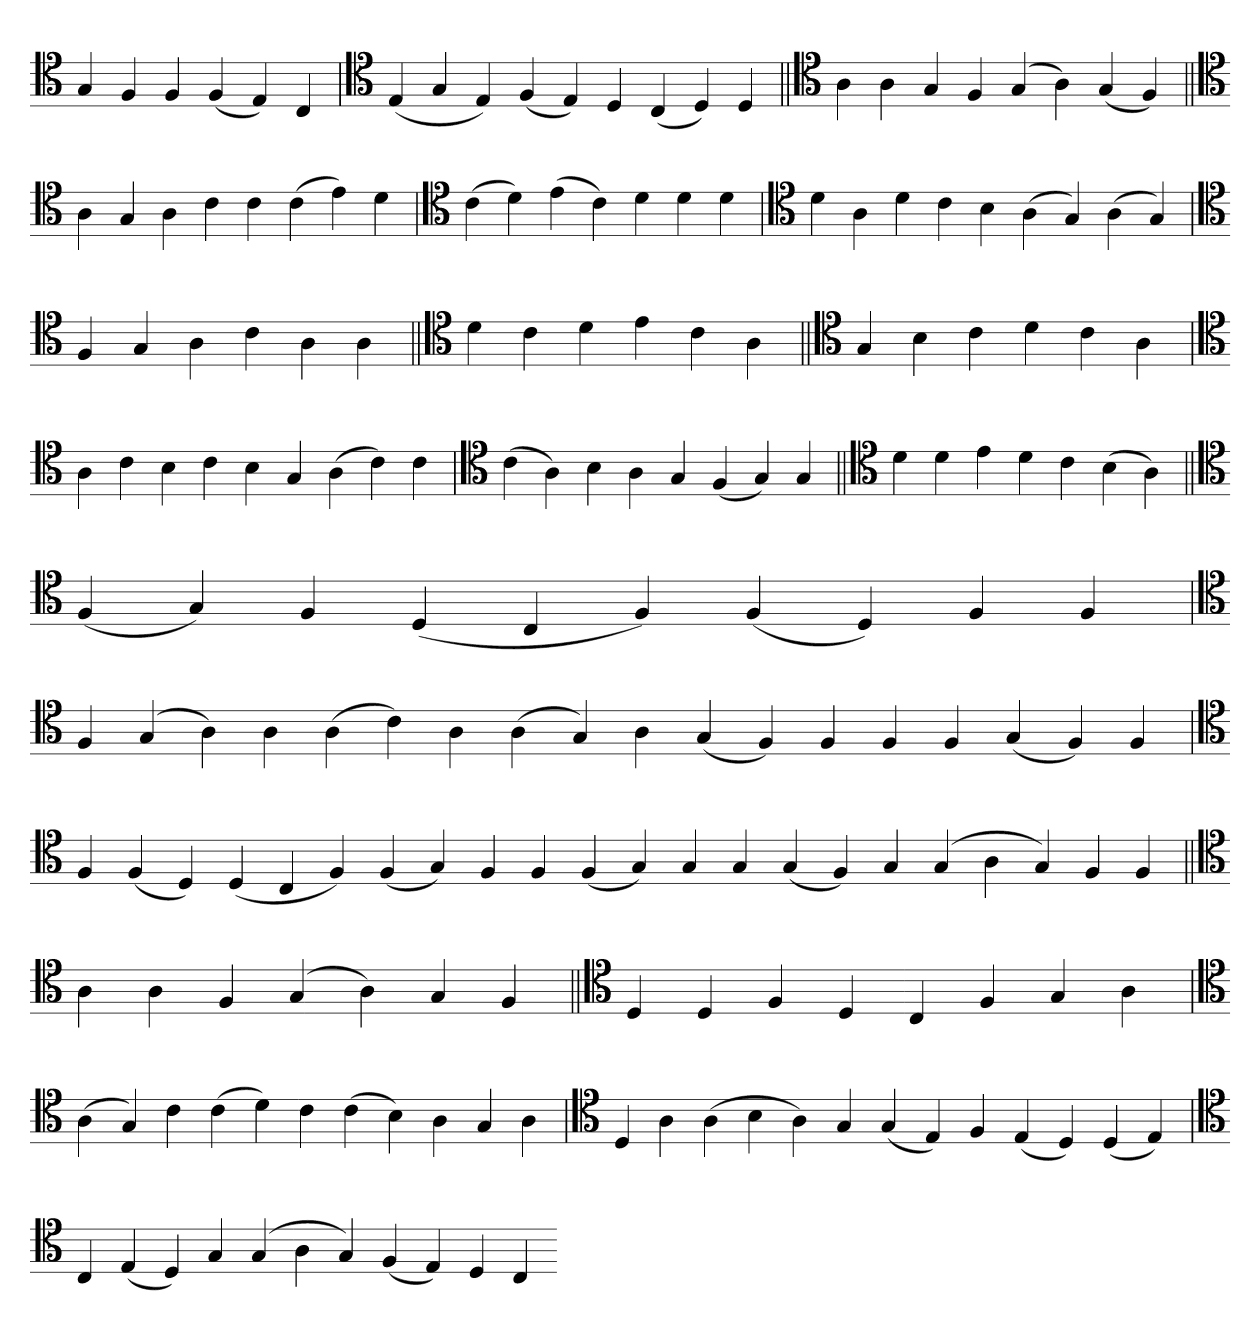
**kern
*part1
*staff1
*clefC4
=
4G
4F
4F
(4F
4E)
4C
=`
*clefC4
(4E
4G
4E)
(4F
4E)
4D
(4C
4D)
4D
=||
*clefC4
4A
4A
4G
4F
(4G
4A)
(4G
4F)
=||
*clefC4
4A
4G
4A
4c
4c
(4c
4e)
4d
=`
*clefC4
(4c
4d)
(4e
4c)
4d
4d
4d
='
*clefC4
4d
4A
4d
4c
4B
(4A
4G)
(4A
4G)
=`
*clefC4
4F
4G
4A
4c
4A
4A
=||
*clefC4
4d
4c
4d
4e
4c
4A
=||
*clefC4
4G
4B
4c
4d
4c
4A
=`
*clefC4
4A
4c
4B
4c
4B
4G
(4A
4c)
4c
=`
*clefC4
(4c
4A)
4B
4A
4G
(4F
4G)
4G
=||
*clefC4
4d
4d
4e
4d
4c
(4B
4A)
=||
*clefC4
(4F
4G)
4F
(4D
4C
4F)
(4F
4D)
4F
4F
=`
*clefC4
4F
(4G
4A)
4A
(4A
4c)
4A
(4A
4G)
4A
(4G
4F)
4F
4F
4F
(4G
4F)
4F
='
*clefC4
4F
(4F
4D)
(4D
4C
4F)
(4F
4G)
4F
4F
(4F
4G)
4G
4G
(4G
4F)
4G
(4G
4A
4G)
4F
4F
=||
*clefC4
4A
4A
4F
(4G
4A)
4G
4F
=||
*clefC4
4D
4D
4F
4D
4C
4F
4G
4A
=`
*clefC4
(4A
4G)
4c
(4c
4d)
4c
(4c
4B)
4A
4G
4A
='
*clefC4
4D
4A
(4A
4B
4A)
4G
(4G
4E)
4F
(4E
4D)
(4D
4E)
=`
*clefC4
4C
(4E
4D)
4G
(4G
4A
4G)
(4F
4E)
4D
4C
=-
*-
